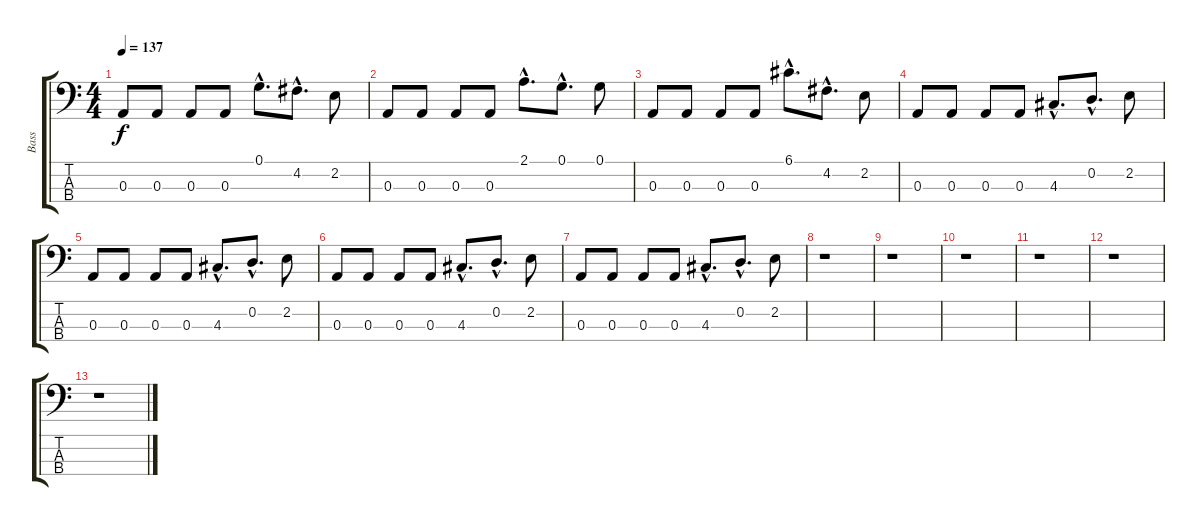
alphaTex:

\track ("Bass" "Bass") {instrument electricbasspick}
\staff {score tabs}
\tuning (G2 D2 A1 E1) {hide}
\ts (4 4)
\tempo 137
\clef f4
\ks c
0.3.8{dy f} 0.3.8 0.3.8 0.3.8 0.1{hac}.8{d} 4.2{hac}.8{d} 2.2.8 |
0.3.8 0.3.8 0.3.8 0.3.8 2.1{hac}.8{d} 0.1{hac}.8{d} 0.1.8 |
0.3.8 0.3.8 0.3.8 0.3.8 6.1{hac}.8{d} 4.2{hac}.8{d} 2.2.8 |
0.3.8 0.3.8 0.3.8 0.3.8 4.3{hac}.8{d} 0.2{hac}.8{d} 2.2.8 |
0.3.8 0.3.8 0.3.8 0.3.8 4.3{hac}.8{d} 0.2{hac}.8{d} 2.2.8 |
0.3.8 0.3.8 0.3.8 0.3.8 4.3{hac}.8{d} 0.2{hac}.8{d} 2.2.8 |
0.3.8 0.3.8 0.3.8 0.3.8 4.3{hac}.8{d} 0.2{hac}.8{d} 2.2.8 |
r.1 |
r.1 |
r.1 |
r.1 |
r.1 |
r.1
